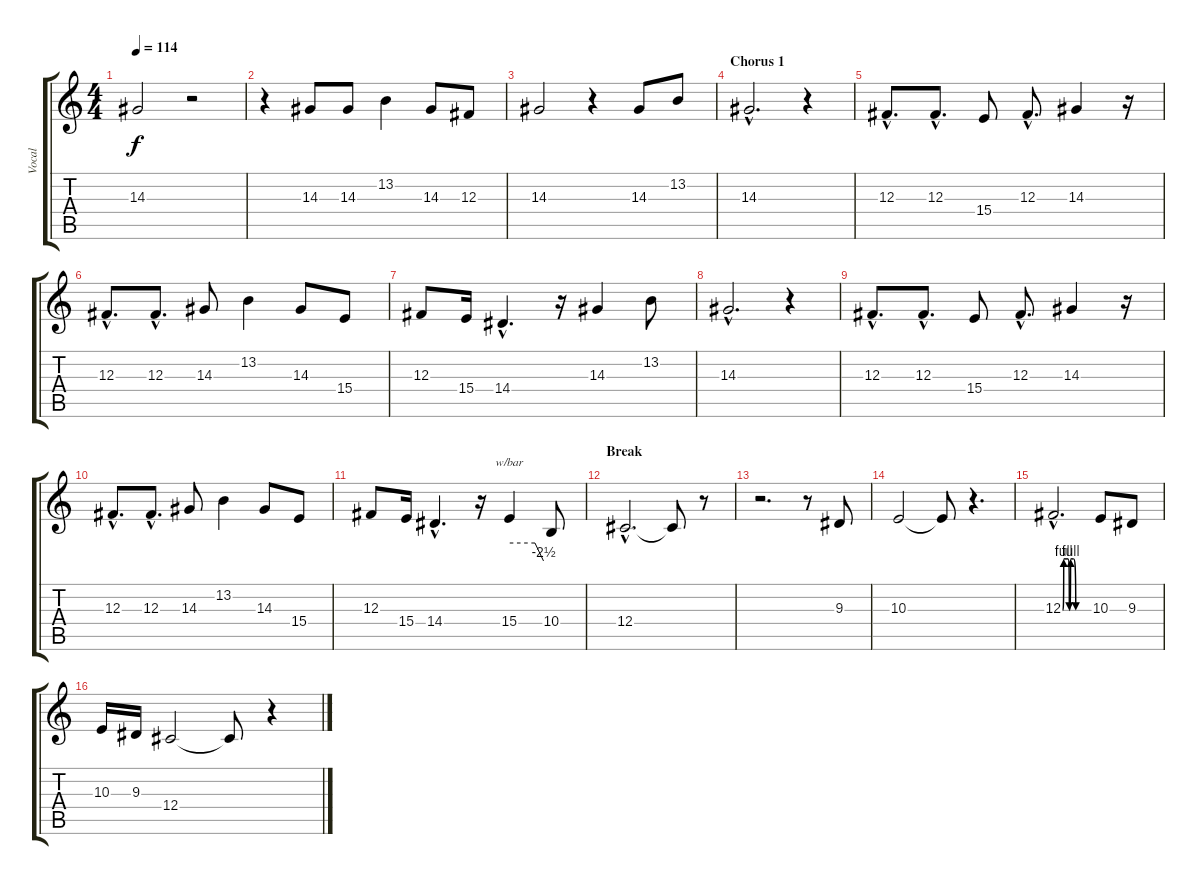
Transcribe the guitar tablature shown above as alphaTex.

\track ("Vocal" "Vocal") {instrument viola}
\staff {score tabs}
\tuning (Eb4 Bb3 Gb3 Db3 Ab2 Eb2) {hide}
\ts (4 4)
\tempo 114
\clef g2
\ks c
14.3{t}.2{dy f} r.2 |
r.4 14.3.8 14.3.8 13.2.4 14.3.8 12.3.8 |
14.3.2 r.4 14.3.8 13.2.8 |
\section ("" "Chorus 1")
14.3{hac}.2{d} r.4 |
12.3{hac}.8{d} 12.3{hac}.8{d} 15.4.8 12.3{hac}.8{d} 14.3.4 r.16 |
12.3{hac}.8{d} 12.3{hac}.8{d} 14.3.8 13.2.4 14.3.8 15.4.8 |
12.3.8 15.4.16 14.4{hac}.4{d} r.16 14.3.4 13.2.8 |
14.3{hac}.2{d} r.4 |
12.3{hac}.8{d} 12.3{hac}.8{d} 15.4.8 12.3{hac}.8{d} 14.3.4 r.16 |
12.3{hac}.8{d} 12.3{hac}.8{d} 14.3.8 13.2.4 14.3.8 15.4.8 |
12.3.8 15.4.16 14.4{hac}.4{d} r.16 15.4.4{tbe (custom default 0 0 45 0 60 -10)} 10.4.8 |
\section ("" "Break")
12.4{hac}.2{d} 12.4{t}.8 r.8 |
r.2{d} r.8 9.3.8 |
10.3.2 10.3{t}.8 r.4{d} |
12.3{be (custom 0 0 2 4 12 4 15 0 18 4 25 4 30 0 60 0) hac}.2{d} 10.3.8 9.3.8 |
10.3.16 9.3.16 12.4.2 12.4{t}.8 r.4
